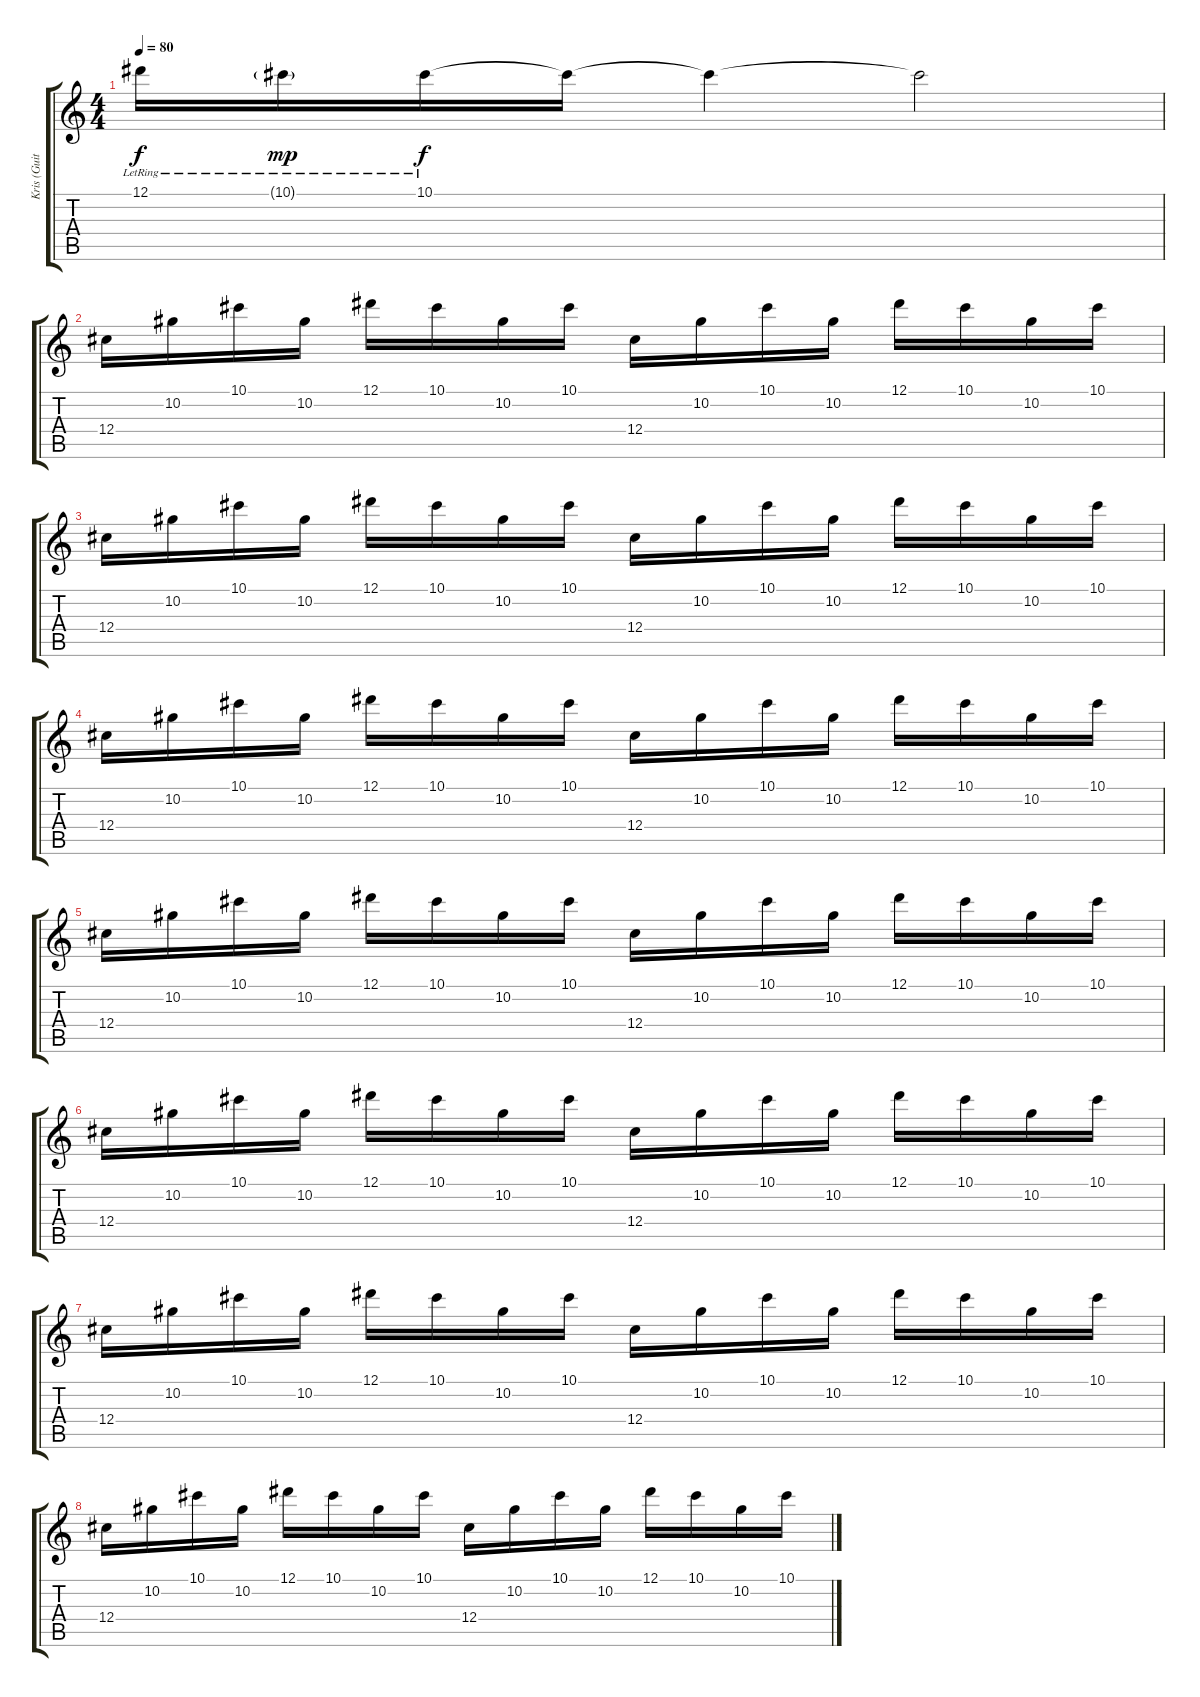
\track ("Kris (Guitar 2)" "Kris (Guit") {instrument distortionguitar}
\staff {score tabs}
\tuning (Eb4 Bb3 Gb3 Db3 Ab2 Db2) {hide}
\ts (4 4)
\tempo 80
\clef g2
\ks c
12.1{lr}.16{dy f} 10.1{g lr}.16{dy mp} 10.1{lr}.16{dy f} 10.1{t}.16 10.1{t}.4 10.1{t}.2 |
12.4.16{volume 16 instrument distortionguitar} 10.2.16 10.1.16 10.2.16 12.1.16 10.1.16 10.2.16 10.1.16 12.4.16 10.2.16 10.1.16 10.2.16 12.1.16 10.1.16 10.2.16 10.1.16 |
12.4.16 10.2.16 10.1.16 10.2.16 12.1.16 10.1.16 10.2.16 10.1.16 12.4.16 10.2.16 10.1.16 10.2.16 12.1.16 10.1.16 10.2.16 10.1.16 |
12.4.16 10.2.16 10.1.16 10.2.16 12.1.16 10.1.16 10.2.16 10.1.16 12.4.16 10.2.16 10.1.16 10.2.16 12.1.16 10.1.16 10.2.16 10.1.16 |
12.4.16 10.2.16 10.1.16 10.2.16 12.1.16 10.1.16 10.2.16 10.1.16 12.4.16 10.2.16 10.1.16 10.2.16 12.1.16 10.1.16 10.2.16 10.1.16 |
12.4.16 10.2.16 10.1.16 10.2.16 12.1.16 10.1.16 10.2.16 10.1.16 12.4.16 10.2.16 10.1.16 10.2.16 12.1.16 10.1.16 10.2.16 10.1.16 |
12.4.16 10.2.16 10.1.16 10.2.16 12.1.16 10.1.16 10.2.16 10.1.16 12.4.16 10.2.16 10.1.16 10.2.16 12.1.16 10.1.16 10.2.16 10.1.16 |
12.4.16 10.2.16 10.1.16 10.2.16 12.1.16 10.1.16 10.2.16 10.1.16 12.4.16 10.2.16 10.1.16 10.2.16 12.1.16 10.1.16 10.2.16 10.1.16
